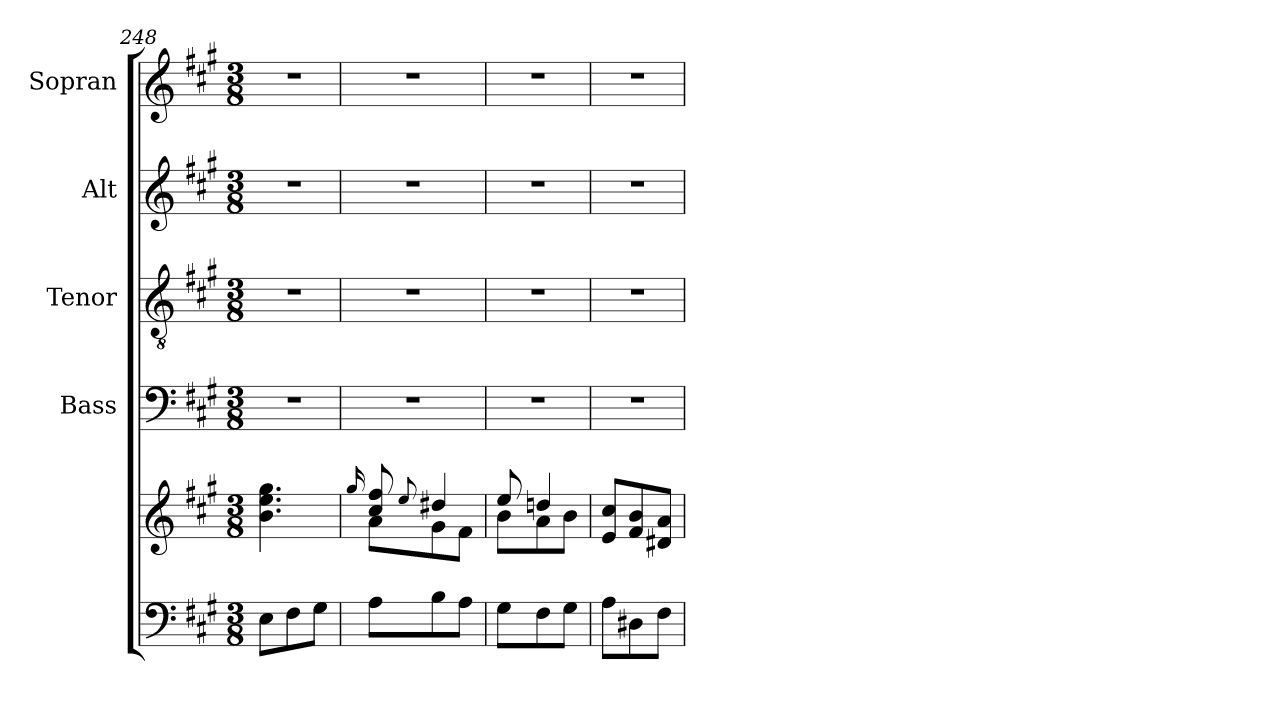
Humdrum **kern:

**kern	**kern	**kern	**kern	**kern	**kern
*part5	*part5	*part4	*part3	*part2	*part1
*staff6	*staff5	*staff4	*staff3	*staff2	*staff1
*	*	*I"Bass	*I"Tenor	*I"Alt	*I"Sopran
*	*	*I'B.	*I'T.	*I'A.	*I'S.
*clefF4	*clefG2	*clefF4	*clefGv2	*clefG2	*clefG2
*k[f#c#g#]	*k[f#c#g#]	*k[f#c#g#]	*k[f#c#g#]	*k[f#c#g#]	*k[f#c#g#]
*A:	*A:	*A:	*A:	*A:	*A:
*M3/8	*M3/8	*M3/8	*M3/8	*M3/8	*M3/8
=248	=248	=248	=248	=248	=248
8E\L	4.b\ 4.ee\ 4.gg#\	4.r	4.r	4.r	4.r
8F#\	.	.	.	.	.
8G#\J	.	.	.	.	.
=249	=249	=249	=249	=249	=249
.	16qqgg#/	.	.	.	.
*	*^	*	*	*	*
8A\L	8cc#/ 8ff#/	8a\L	4.r	4.r	4.r	4.r
.	8qqee/	.	.	.	.	.
8B\	4dd#X/	8g#\	.	.	.	.
8A\J	.	8f#\J	.	.	.	.
=250	=250	=250	=250	=250	=250	=250
8G#\L	8ee/	8b\L	4.r	4.r	4.r	4.r
8F#\	4ddn/	8a\	.	.	.	.
8G#\J	.	8b\J	.	.	.	.
*	*v	*v	*	*	*	*
=251	=251	=251	=251	=251	=251
8A\L	8e/ 8cc#/L	4.r	4.r	4.r	4.r
8D#X\	8f#/ 8b/	.	.	.	.
8F#\J	8d#X/ 8a/J	.	.	.	.
=	=	=	=	=	=
*-	*-	*-	*-	*-	*-
